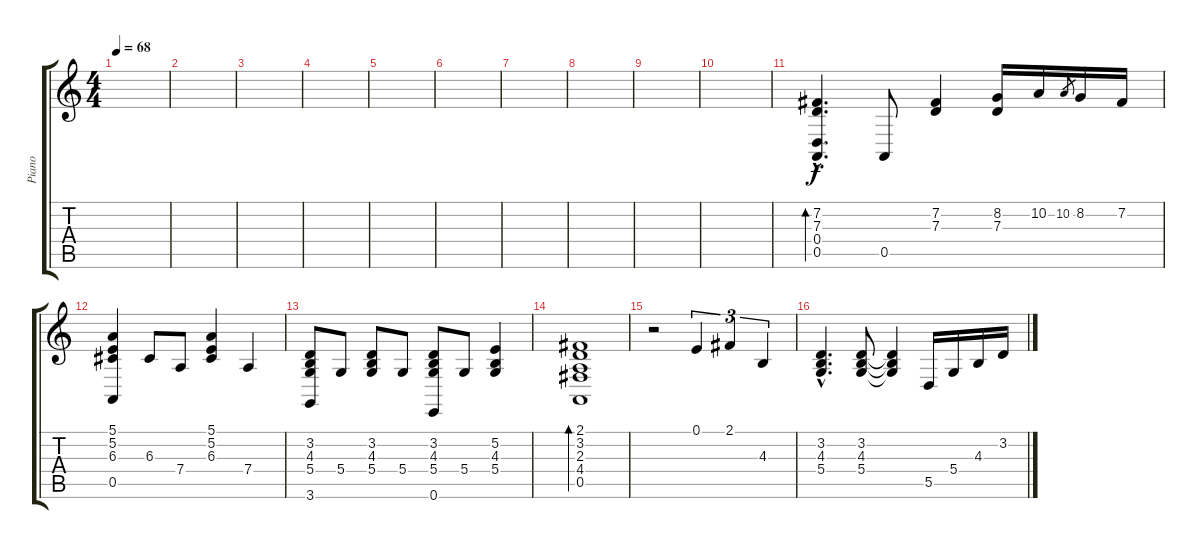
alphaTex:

\track ("Piano" "Piano") {instrument acousticgrandpiano}
\staff {score tabs}
\tuning (E4 B3 G3 D3 A2 E2) {hide}
\ts (4 4)
\tempo 68
\clef g2
\ks c
|
|
|
|
|
|
|
|
|
|
(7.2{hac} 7.3{hac} 0.4{hac} 0.5{hac}).4{d bd 60} 0.5.8 (7.2 7.3).4 (8.2 7.3).16 10.2.16 10.2.8{gr} 8.2.16 7.2.16 |
(5.1 5.2 6.3 0.5).4 6.3.8 7.4.8 (5.1 5.2 6.3).4 7.4.4 |
(3.2 4.3 5.4 3.6).8 5.4.8 (3.2 4.3 5.4).8 5.4.8 (3.2 4.3 5.4 0.6).8 5.4.8 (5.2 4.3 5.4).4 |
(2.1 3.2 2.3 4.4 0.5).1{bd 240} |
r.2 0.1.4{tu (3 2)} 2.1.4{tu (3 2)} 4.3.4{tu (3 2)} |
(3.2{hac} 4.3{hac} 5.4{hac}).4{d} (3.2 4.3 5.4).8 (3.2{t} 4.3{t} 5.4{t}).4 5.5.16 5.4.16 4.3.16 3.2.16
